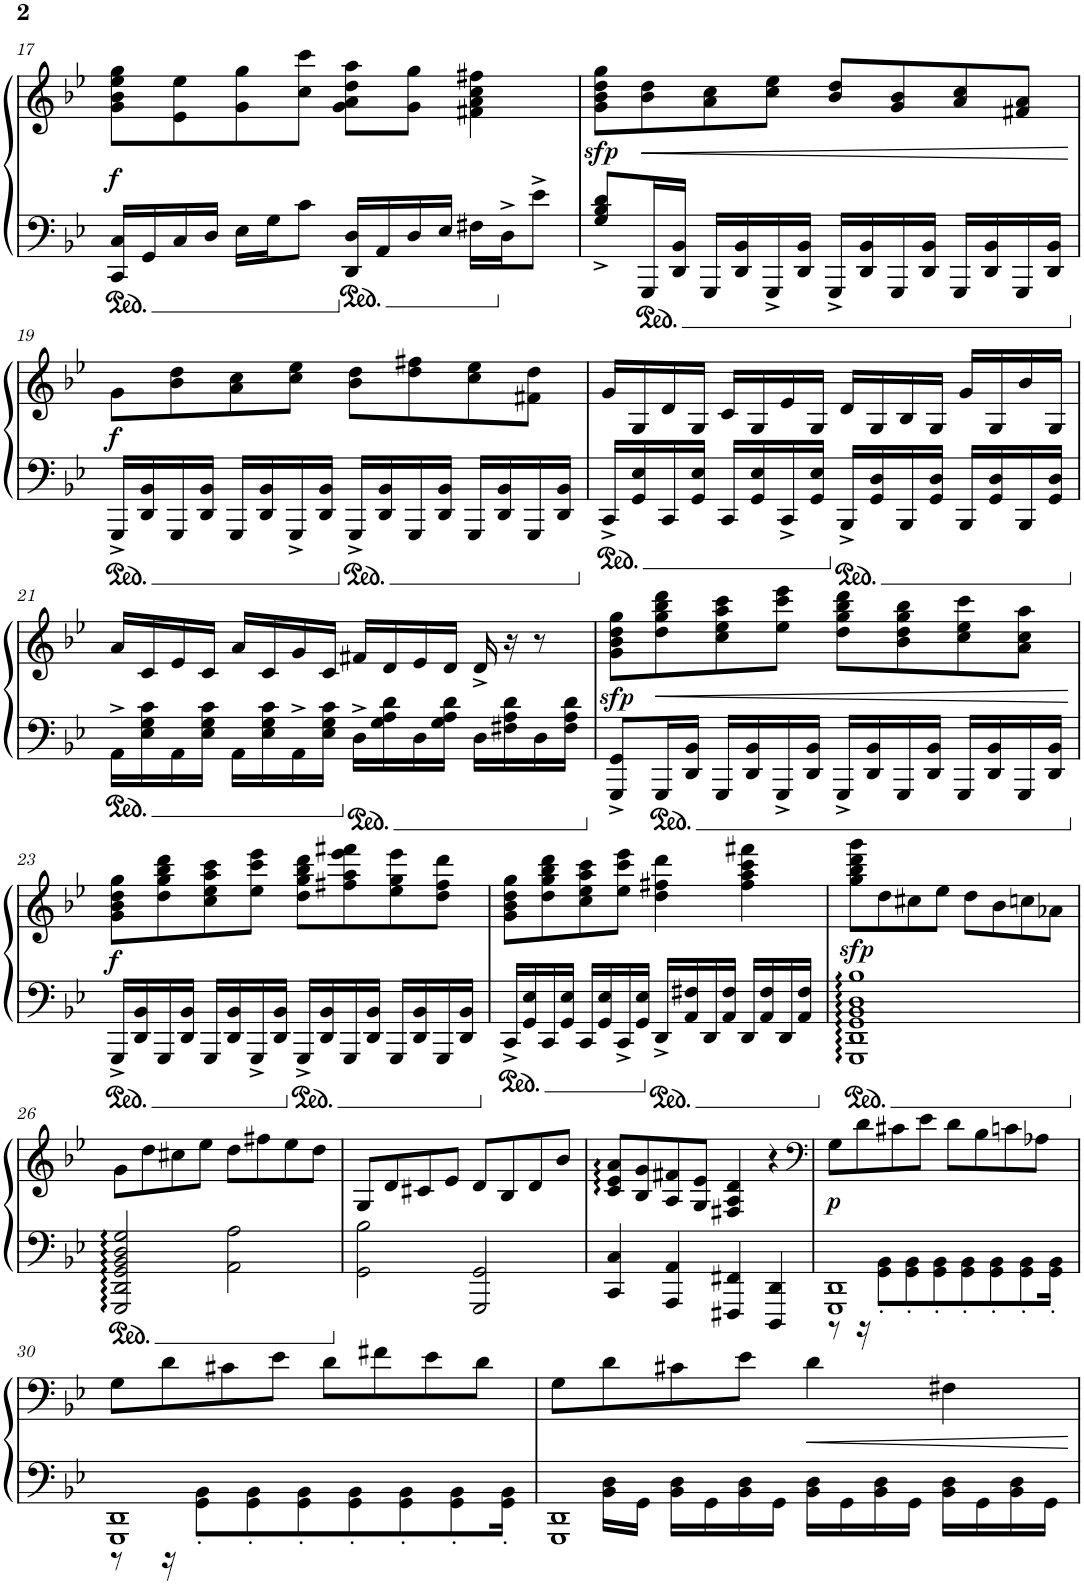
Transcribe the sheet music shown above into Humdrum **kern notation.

**kern	**kern	**dynam
*part1	*part1	*part1
*staff2	*staff1	*staff1/2
*I"Piano	*	*
*I'Pno.	*	*
!!LO:PB:g=z
*clefG2	*clefG2	*
*k[b-e-]	*k[b-e-]	*
*M4/4	*M4/4	*
=17	=17	=17
!	!	!LO:DY:b
16CC/ 16C/LL	8g\ 8b-\ 8ee-\ 8gg\L	f
16GG/	.	.
16C/	8e-\ 8ee-\	.
16D/JJ	.	.
16E-\LL	8g\ 8gg\	.
16G\J	.	.
8c\J	8cc\ 8ccc\J	.
16DD/ 16D/LL	8g\ 8a\ 8dd\ 8aa\L	.
16AA/	.	.
16D/	8g\ 8gg\J	.
16E-/JJ	.	.
16F#X\LL	4f#X\ 4a\ 4cc\ 4ff#X\	.
16D^\J	.	.
8e-^\J	.	.
=18	=18	=18
!	!	!LO:DY:b
8G/^ 8B-/^ 8d/^L	8g\ 8b-\ 8dd\ 8gg\L	sfp
!	!	!LO:HP:b
16GGG/L	8b-\ 8dd\	<
16DD/ 16BB-/JJ	.	.
16GGG/LL	8a\ 8cc\	.
16DD/ 16BB-/	.	.
16GGG^/	8cc\ 8ee-\J	.
16DD/ 16BB-/JJ	.	.
16GGG^/LL	8b-/ 8dd/L	.
16DD/ 16BB-/	.	.
16GGG/	8g/ 8b-/	.
16DD/ 16BB-/JJ	.	.
16GGG/LL	8a/ 8cc/	.
16DD/ 16BB-/	.	.
16GGG/	8f#X/ 8a/J	.
16DD/ 16BB-/JJ	.	.
.	.	[
!!LO:LB:g=z
=19	=19	=19
!	!	!LO:DY:b
16GGG^/LL	8g\L	f
16DD/ 16BB-/	.	.
16GGG/	8b-\ 8dd\	.
16DD/ 16BB-/JJ	.	.
16GGG/LL	8a\ 8cc\	.
16DD/ 16BB-/	.	.
16GGG^/	8cc\ 8ee-\J	.
16DD/ 16BB-/JJ	.	.
16GGG^/LL	8b-\ 8dd\L	.
16DD/ 16BB-/	.	.
16GGG/	8dd\ 8ff#X\	.
16DD/ 16BB-/JJ	.	.
16GGG/LL	8cc\ 8ee-\	.
16DD/ 16BB-/	.	.
16GGG/	8f#X\ 8dd\J	.
16DD/ 16BB-/JJ	.	.
=20	=20	=20
16CC^/LL	16g/LL	.
16GG/ 16E-/	16G/	.
16CC/	16d/	.
16GG/ 16E-/JJ	16G/JJ	.
16CC/LL	16c/LL	.
16GG/ 16E-/	16G/	.
16CC^/	16e-/	.
16GG/ 16E-/JJ	16G/JJ	.
16BBB-^/LL	16d/LL	.
16GG/ 16D/	16G/	.
16BBB-/	16B-/	.
16GG/ 16D/JJ	16G/JJ	.
16BBB-/LL	16g/LL	.
16GG/ 16D/	16G/	.
16BBB-/	16b-/	.
16GG/ 16D/JJ	16G/JJ	.
!!LO:LB:g=z
=21	=21	=21
16AA^\LL	16a/LL	.
16E-\ 16G\ 16c\	16c/	.
16AA\	16e-/	.
16E-\ 16G\ 16c\JJ	16c/JJ	.
16AA\LL	16a/LL	.
16E-\ 16G\ 16c\	16c/	.
16AA^\	16g/	.
16E-\ 16G\ 16c\JJ	16c/JJ	.
16D^\LL	16f#X/LL	.
16G\ 16A\ 16d\	16d/	.
16D\	16e-/	.
16G\ 16A\ 16d\JJ	16d/JJ	.
16D\LL	16d^/	.
16F#X\ 16A\ 16d\	16r	.
16D\	8r	.
16F#\ 16A\ 16d\JJ	.	.
=22	=22	=22
!	!	!LO:DY:b
8GGG/^ 8GG/^L	8g\ 8b-\ 8dd\ 8gg\L	sfp
!	!	!LO:HP:b
16GGG/L	8dd\ 8gg\ 8bb-\ 8ddd\	<
16DD/ 16BB-/JJ	.	.
16GGG/LL	8cc\ 8ee-\ 8aa\ 8ccc\	.
16DD/ 16BB-/	.	.
16GGG^/	8ee-\ 8ccc\ 8eee-\J	.
16DD/ 16BB-/JJ	.	.
16GGG^/LL	8dd\ 8gg\ 8bb-\ 8ddd\L	.
16DD/ 16BB-/	.	.
16GGG/	8b-\ 8dd\ 8gg\ 8bb-\	.
16DD/ 16BB-/JJ	.	.
16GGG/LL	8cc\ 8ee-\ 8ccc\	.
16DD/ 16BB-/	.	.
16GGG/	8a\ 8cc\ 8aa\J	.
16DD/ 16BB-/JJ	.	.
.	.	[
!!LO:LB:g=z
=23	=23	=23
!	!	!LO:DY:b
16GGG^/LL	8g\ 8b-\ 8dd\ 8gg\L	f
16DD/ 16BB-/	.	.
16GGG/	8dd\ 8gg\ 8bb-\ 8ddd\	.
16DD/ 16BB-/JJ	.	.
16GGG/LL	8cc\ 8ee-\ 8aa\ 8ccc\	.
16DD/ 16BB-/	.	.
16GGG^/	8ee-\ 8ccc\ 8eee-\J	.
16DD/ 16BB-/JJ	.	.
16GGG^/LL	8dd\ 8gg\ 8bb-\ 8ddd\L	.
16DD/ 16BB-/	.	.
16GGG/	8ff#X\ 8aa\ 8eee-\ 8fff#X\	.
16DD/ 16BB-/JJ	.	.
16GGG/LL	8ee-\ 8gg\ 8eee-\	.
16DD/ 16BB-/	.	.
16GGG/	8dd\ 8ff#\ 8ddd\J	.
16DD/ 16BB-/JJ	.	.
=24	=24	=24
16CC^/LL	8g\ 8b-\ 8dd\ 8gg\L	.
16GG/ 16E-/	.	.
16CC/	8dd\ 8gg\ 8bb-\ 8ddd\	.
16GG/ 16E-/JJ	.	.
16CC/LL	8cc\ 8ee-\ 8aa\ 8ccc\	.
16GG/ 16E-/	.	.
16CC^/	8ee-\ 8ccc\ 8eee-\J	.
16GG/ 16E-/JJ	.	.
16DD^/LL	4dd\ 4ff#X\ 4ddd\	.
16AA/ 16F#X/	.	.
16DD/	.	.
16AA/ 16F#/JJ	.	.
16DD/LL	4ff#\ 4aa\ 4ccc\ 4fff#X\	.
16AA/ 16F#/	.	.
16DD/	.	.
16AA/ 16F#/JJ	.	.
=25	=25	=25
!	!	!LO:DY:b
1GGG 1DD 1GG 1BB- 1D 1B-	8gg\ 8bb-\ 8ddd\ 8ggg\L	sfp
.	8dd\	.
.	8cc#X\	.
.	8ee-\J	.
.	8dd\L	.
.	8b-\	.
.	8ccn\	.
.	8a-X\J	.
!!LO:LB:g=z
=26	=26	=26
2GGG/ 2DD/ 2GG/ 2BB-/ 2D/ 2G/	8g\L	.
.	8dd\	.
.	8cc#X\	.
.	8ee-\J	.
2AA\ 2A\	8dd\L	.
.	8ff#X\	.
.	8ee-\	.
.	8dd\J	.
=27	=27	=27
2GG\ 2B-\	8G/L	.
.	8d/	.
.	8c#X/	.
.	8e-/J	.
2GGG/ 2GG/	8d/L	.
.	8B-/	.
.	8d/	.
.	8b-/J	.
=28	=28	=28
4CC/ 4C/	8c/ 8e-/ 8a/L	.
.	8B-/ 8g/	.
4AAA/ 4AA/	8A/ 8f#X/	.
.	8G/ 8e-/J	.
4FFF#X/ 4FF#X/	4F#X/ 4A/ 4d/	.
4DDD/ 4DD/	4r	.
=29	=29	=29
*	*clefF4	*
*^	*	*
!	!	!	!LO:DY:b
1GGG 1DD	8r	8G\L	p
.	16r	8d\	.
.	8GG\' 8BB-\'L	.	.
.	.	8c#X\	.
.	8GG\' 8BB-\'	.	.
.	.	8e-\J	.
.	8GG\' 8BB-\'	.	.
.	.	8d\L	.
.	8GG\' 8BB-\'	.	.
.	.	8B-\	.
.	8GG\' 8BB-\'	.	.
.	.	8cn\	.
.	8GG\' 8BB-\'	.	.
.	.	8A-X\J	.
.	16GG\' 16BB-\'Jk	.	.
!!LO:LB:g=z
=30	=30	=30	=30
1GGG 1DD	8r	8G\L	.
.	16r	8d\	.
.	8GG\' 8BB-\'L	.	.
.	.	8c#X\	.
.	8GG\' 8BB-\'	.	.
.	.	8e-\J	.
.	8GG\' 8BB-\'	.	.
.	.	8d\L	.
.	8GG\' 8BB-\'	.	.
.	.	8f#X\	.
.	8GG\' 8BB-\'	.	.
.	.	8e-\	.
.	8GG\' 8BB-\'	.	.
.	.	8d\J	.
.	16GG\' 16BB-\'Jk	.	.
=31	=31	=31	=31
1GGG 1DD	8ryy	8G\L	.
.	16BB-\ 16D\LL	8d\	.
.	16GG\JJ	.	.
.	16BB-\ 16D\LL	8c#X\	.
.	16GG\	.	.
.	16BB-\ 16D\	8e-\J	.
.	16GG\JJ	.	.
!	!	!	!LO:HP:b
.	16BB-\ 16D\LL	4d\	<
.	16GG\	.	.
.	16BB-\ 16D\	.	.
.	16GG\JJ	.	.
.	16BB-\ 16D\LL	4F#X\	.
.	16GG\	.	.
.	16BB-\ 16D\	.	.
.	16GG\JJ	.	.
*v	*v	*	*
.	.	[
=	=	=
*-	*-	*-
